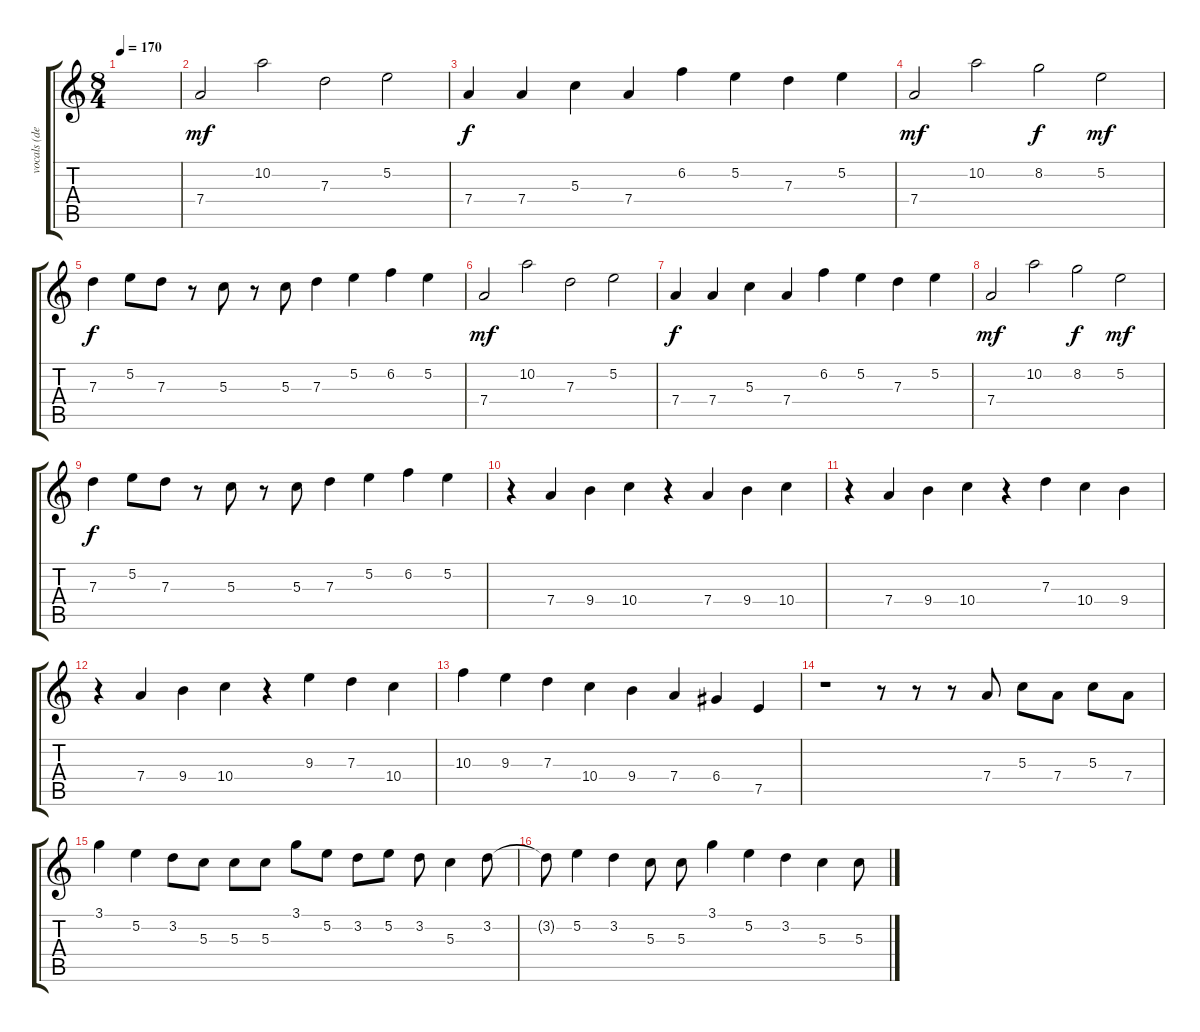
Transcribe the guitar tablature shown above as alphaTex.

\track ("vocals (deneb)" "vocals (de") {instrument distortionguitar}
\staff {score tabs}
\tuning (E4 B3 G3 D3 A2 E2) {hide}
\ts (8 4)
\tempo 170
\clef g2
\ks c
|
7.4.2{dy mf} 10.2.2 7.3.2 5.2.2 |
7.4.4{dy f} 7.4.4 5.3.4 7.4.4 6.2.4 5.2.4 7.3.4 5.2.4 |
7.4.2{dy mf} 10.2.2 8.2.2{dy f} 5.2.2{dy mf} |
7.3.4{dy f} 5.2.8 7.3.8 r.8 5.3.8 r.8 5.3.8 7.3.4 5.2.4 6.2.4 5.2.4 |
7.4.2{dy mf} 10.2.2 7.3.2 5.2.2 |
7.4.4{dy f} 7.4.4 5.3.4 7.4.4 6.2.4 5.2.4 7.3.4 5.2.4 |
7.4.2{dy mf} 10.2.2 8.2.2{dy f} 5.2.2{dy mf} |
7.3.4{dy f} 5.2.8 7.3.8 r.8 5.3.8 r.8 5.3.8 7.3.4 5.2.4 6.2.4 5.2.4 |
r.4 7.4.4 9.4.4 10.4.4 r.4 7.4.4 9.4.4 10.4.4 |
r.4 7.4.4 9.4.4 10.4.4 r.4 7.3.4 10.4.4 9.4.4 |
r.4 7.4.4 9.4.4 10.4.4 r.4 9.3.4 7.3.4 10.4.4 |
10.3.4 9.3.4 7.3.4 10.4.4 9.4.4 7.4.4 6.4.4 7.5.4 |
r.1 r.8 r.8 r.8 7.4.8 5.3.8 7.4.8 5.3.8 7.4.8 |
3.1.4 5.2.4 3.2.8 5.3.8 5.3.8 5.3.8 3.1.8 5.2.8 3.2.8 5.2.8 3.2.8 5.3.4 3.2.8 |
3.2{t}.8 5.2.4 3.2.4 5.3.8 5.3.8 3.1.4 5.2.4 3.2.4 5.3.4 5.3.8
